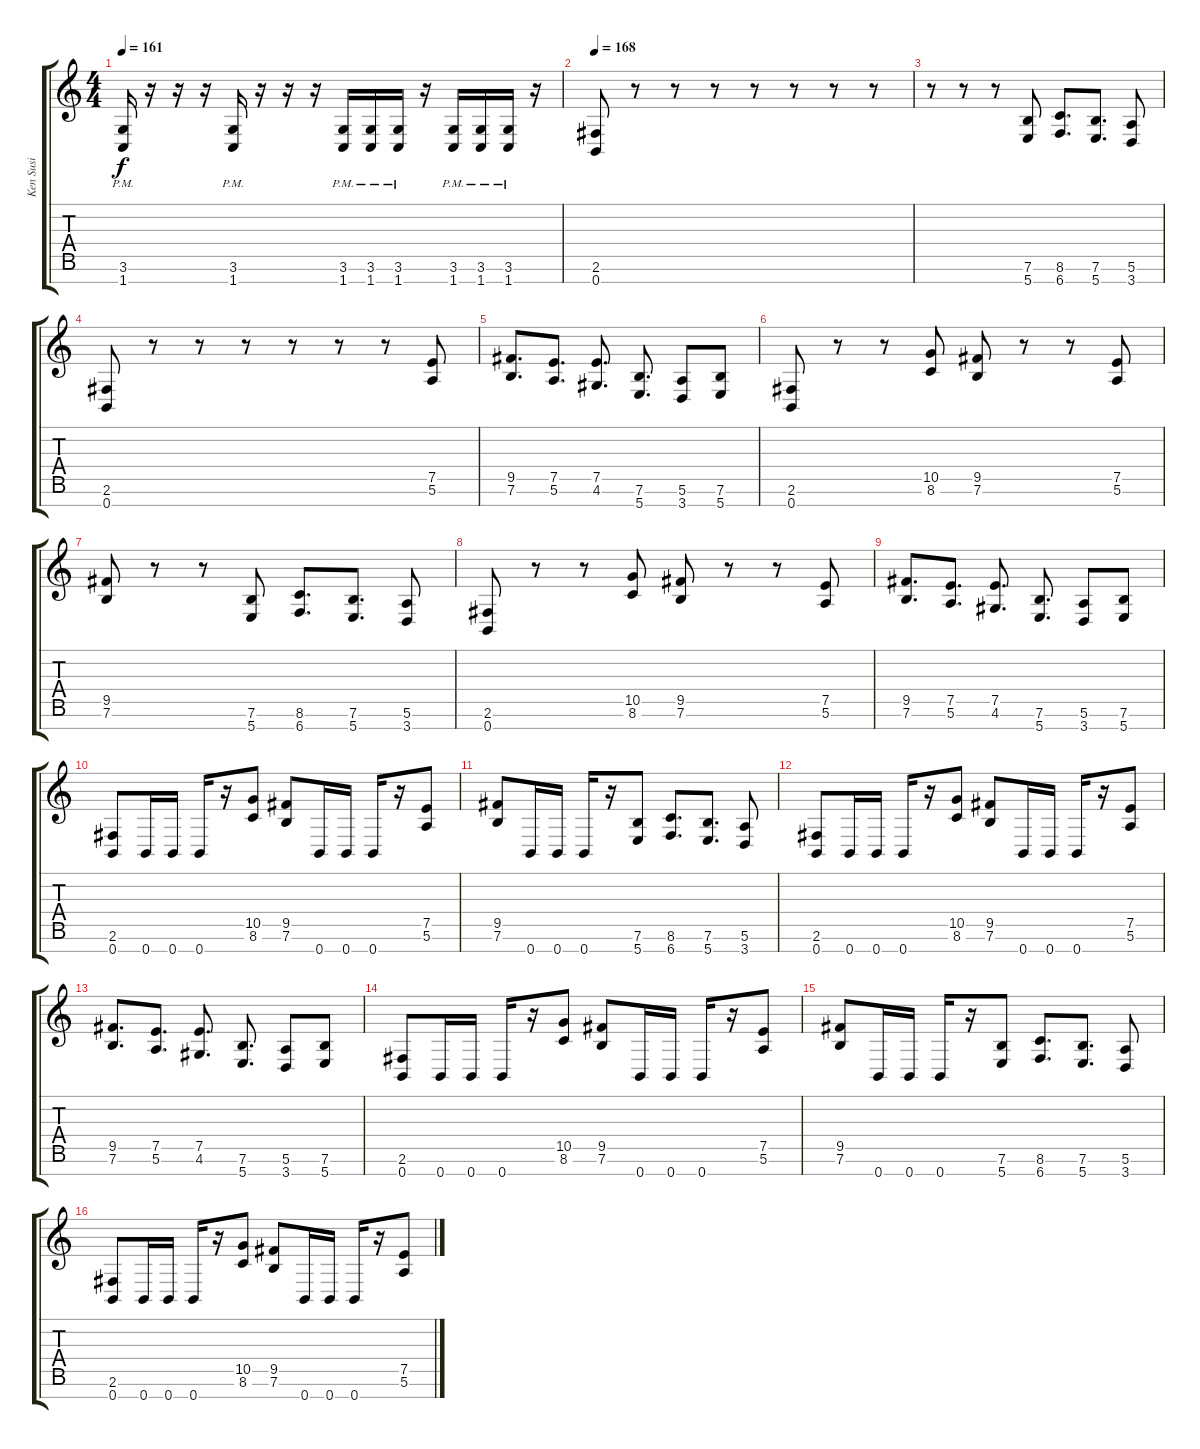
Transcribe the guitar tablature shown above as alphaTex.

\track ("Ken Susi" "Ken Susi") {instrument distortionguitar}
\staff {score tabs}
\tuning (E4 B3 G3 D3 A2 E2 B1) {hide}
\ts (4 4)
\tempo 161
\clef g2
\ks c
(3.6{pm} 1.7{pm}).16{dy f} r.16 r.16 r.16 (3.6{pm} 1.7{pm}).16 r.16 r.16 r.16 (3.6{pm} 1.7{pm}).16 (3.6{pm} 1.7{pm}).16 (3.6{pm} 1.7{pm}).16 r.16 (3.6{pm} 1.7{pm}).16 (3.6{pm} 1.7{pm}).16 (3.6{pm} 1.7{pm}).16 r.16 |
\tempo 168
(2.6 0.7).8 r.8 r.8 r.8 r.8 r.8 r.8 r.8 |
r.8 r.8 r.8 (7.6 5.7).8 (8.6 6.7).8{d} (7.6 5.7).8{d} (5.6 3.7).8 |
(2.6 0.7).8 r.8 r.8 r.8 r.8 r.8 r.8 (7.5 5.6).8 |
(9.5 7.6).8{d} (7.5 5.6).8{d} (7.5 4.6).8{d} (7.6 5.7).8{d} (5.6 3.7).8 (7.6 5.7).8 |
(2.6 0.7).8 r.8 r.8 (10.5 8.6).8 (9.5 7.6).8 r.8 r.8 (7.5 5.6).8 |
(9.5 7.6).8 r.8 r.8 (7.6 5.7).8 (8.6 6.7).8{d} (7.6 5.7).8{d} (5.6 3.7).8 |
(2.6 0.7).8 r.8 r.8 (10.5 8.6).8 (9.5 7.6).8 r.8 r.8 (7.5 5.6).8 |
(9.5 7.6).8{d} (7.5 5.6).8{d} (7.5 4.6).8{d} (7.6 5.7).8{d} (5.6 3.7).8 (7.6 5.7).8 |
(2.6 0.7).8 0.7.16 0.7.16 0.7.16 r.16 (10.5 8.6).8 (9.5 7.6).8 0.7.16 0.7.16 0.7.16 r.16 (7.5 5.6).8 |
(9.5 7.6).8 0.7.16 0.7.16 0.7.16 r.16 (7.6 5.7).8 (8.6 6.7).8{d} (7.6 5.7).8{d} (5.6 3.7).8 |
(2.6 0.7).8 0.7.16 0.7.16 0.7.16 r.16 (10.5 8.6).8 (9.5 7.6).8 0.7.16 0.7.16 0.7.16 r.16 (7.5 5.6).8 |
(9.5 7.6).8{d} (7.5 5.6).8{d} (7.5 4.6).8{d} (7.6 5.7).8{d} (5.6 3.7).8 (7.6 5.7).8 |
(2.6 0.7).8 0.7.16 0.7.16 0.7.16 r.16 (10.5 8.6).8 (9.5 7.6).8 0.7.16 0.7.16 0.7.16 r.16 (7.5 5.6).8 |
(9.5 7.6).8 0.7.16 0.7.16 0.7.16 r.16 (7.6 5.7).8 (8.6 6.7).8{d} (7.6 5.7).8{d} (5.6 3.7).8 |
(2.6 0.7).8 0.7.16 0.7.16 0.7.16 r.16 (10.5 8.6).8 (9.5 7.6).8 0.7.16 0.7.16 0.7.16 r.16 (7.5 5.6).8
